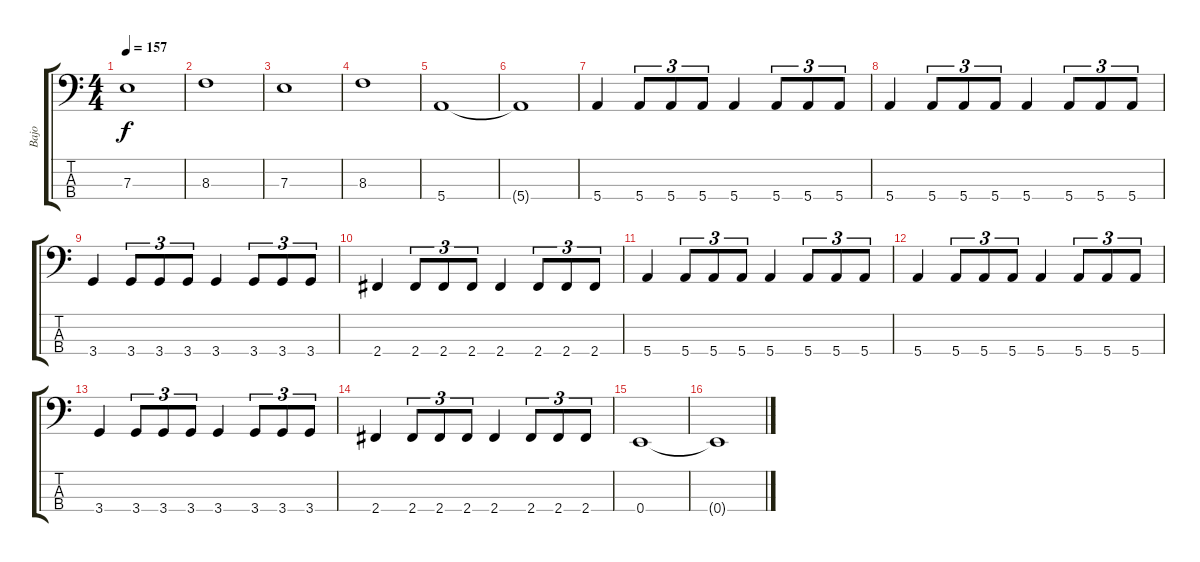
\track ("Bajo" "Bajo") {instrument electricbasspick}
\staff {score tabs}
\tuning (G2 D2 A1 E1) {hide}
\ts (4 4)
\tempo 157
\clef f4
\ks c
7.3.1{dy f} |
8.3.1 |
7.3.1 |
8.3.1 |
5.4.1 |
5.4{t}.1 |
5.4.4 5.4.8{tu (3 2)} 5.4.8{tu (3 2)} 5.4.8{tu (3 2)} 5.4.4 5.4.8{tu (3 2)} 5.4.8{tu (3 2)} 5.4.8{tu (3 2)} |
5.4.4 5.4.8{tu (3 2)} 5.4.8{tu (3 2)} 5.4.8{tu (3 2)} 5.4.4 5.4.8{tu (3 2)} 5.4.8{tu (3 2)} 5.4.8{tu (3 2)} |
3.4.4 3.4.8{tu (3 2)} 3.4.8{tu (3 2)} 3.4.8{tu (3 2)} 3.4.4 3.4.8{tu (3 2)} 3.4.8{tu (3 2)} 3.4.8{tu (3 2)} |
2.4.4 2.4.8{tu (3 2)} 2.4.8{tu (3 2)} 2.4.8{tu (3 2)} 2.4.4 2.4.8{tu (3 2)} 2.4.8{tu (3 2)} 2.4.8{tu (3 2)} |
5.4.4 5.4.8{tu (3 2)} 5.4.8{tu (3 2)} 5.4.8{tu (3 2)} 5.4.4 5.4.8{tu (3 2)} 5.4.8{tu (3 2)} 5.4.8{tu (3 2)} |
5.4.4 5.4.8{tu (3 2)} 5.4.8{tu (3 2)} 5.4.8{tu (3 2)} 5.4.4 5.4.8{tu (3 2)} 5.4.8{tu (3 2)} 5.4.8{tu (3 2)} |
3.4.4 3.4.8{tu (3 2)} 3.4.8{tu (3 2)} 3.4.8{tu (3 2)} 3.4.4 3.4.8{tu (3 2)} 3.4.8{tu (3 2)} 3.4.8{tu (3 2)} |
2.4.4 2.4.8{tu (3 2)} 2.4.8{tu (3 2)} 2.4.8{tu (3 2)} 2.4.4 2.4.8{tu (3 2)} 2.4.8{tu (3 2)} 2.4.8{tu (3 2)} |
0.4.1 |
0.4{t}.1
